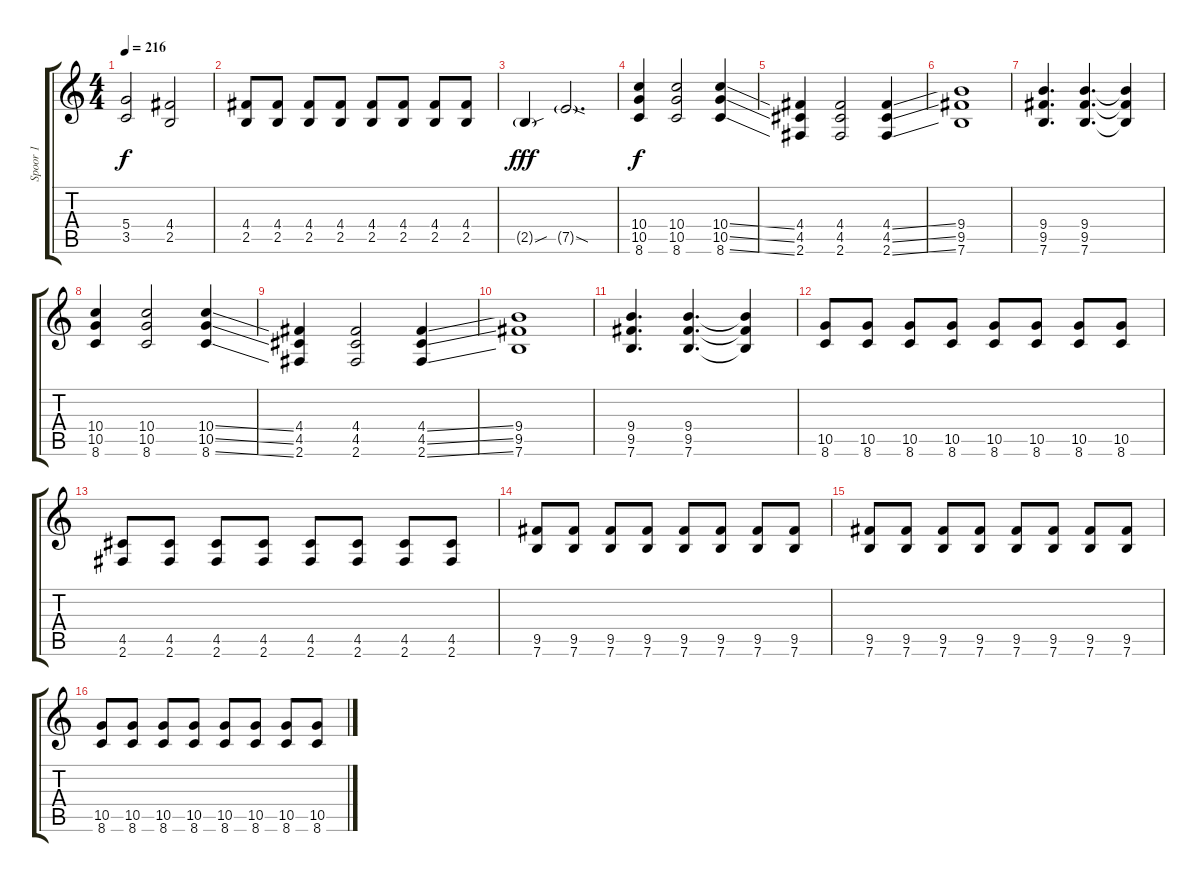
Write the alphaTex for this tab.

\track ("Spoor 1" "Spoor 1") {instrument overdrivenguitar}
\staff {score tabs}
\tuning (E4 B3 G3 D3 A2 E2) {hide}
\ts (4 4)
\tempo 216
\clef g2
\ks c
(5.4 3.5).2{dy f} (4.4 2.5).2 |
(4.4 2.5).8 (4.4 2.5).8 (4.4 2.5).8 (4.4 2.5).8 (4.4 2.5).8 (4.4 2.5).8 (4.4 2.5).8 (4.4 2.5).8 |
2.5{sou g}.4{dy fff} 7.5{sod g}.2{d} |
(10.4 10.5 8.6).4{dy f} (10.4 10.5 8.6).2 (10.4{ss} 10.5{ss} 8.6{ss}).4 |
(4.4 4.5 2.6).4 (4.4 4.5 2.6).2 (4.4{ss} 4.5{ss} 2.6{ss}).4 |
(9.4 9.5 7.6).1 |
(9.4 9.5 7.6).4{d} (9.4 9.5 7.6).4{d} (9.4{t} 9.5{t} 7.6{t}).4 |
(10.4 10.5 8.6).4 (10.4 10.5 8.6).2 (10.4{ss} 10.5{ss} 8.6{ss}).4 |
(4.4 4.5 2.6).4 (4.4 4.5 2.6).2 (4.4{ss} 4.5{ss} 2.6{ss}).4 |
(9.4 9.5 7.6).1 |
(9.4 9.5 7.6).4{d} (9.4 9.5 7.6).4{d} (9.4{t} 9.5{t} 7.6{t}).4 |
(10.5 8.6).8 (10.5 8.6).8 (10.5 8.6).8 (10.5 8.6).8 (10.5 8.6).8 (10.5 8.6).8 (10.5 8.6).8 (10.5 8.6).8 |
(4.5 2.6).8 (4.5 2.6).8 (4.5 2.6).8 (4.5 2.6).8 (4.5 2.6).8 (4.5 2.6).8 (4.5 2.6).8 (4.5 2.6).8 |
(9.5 7.6).8 (9.5 7.6).8 (9.5 7.6).8 (9.5 7.6).8 (9.5 7.6).8 (9.5 7.6).8 (9.5 7.6).8 (9.5 7.6).8 |
(9.5 7.6).8 (9.5 7.6).8 (9.5 7.6).8 (9.5 7.6).8 (9.5 7.6).8 (9.5 7.6).8 (9.5 7.6).8 (9.5 7.6).8 |
(10.5 8.6).8 (10.5 8.6).8 (10.5 8.6).8 (10.5 8.6).8 (10.5 8.6).8 (10.5 8.6).8 (10.5 8.6).8 (10.5 8.6).8
